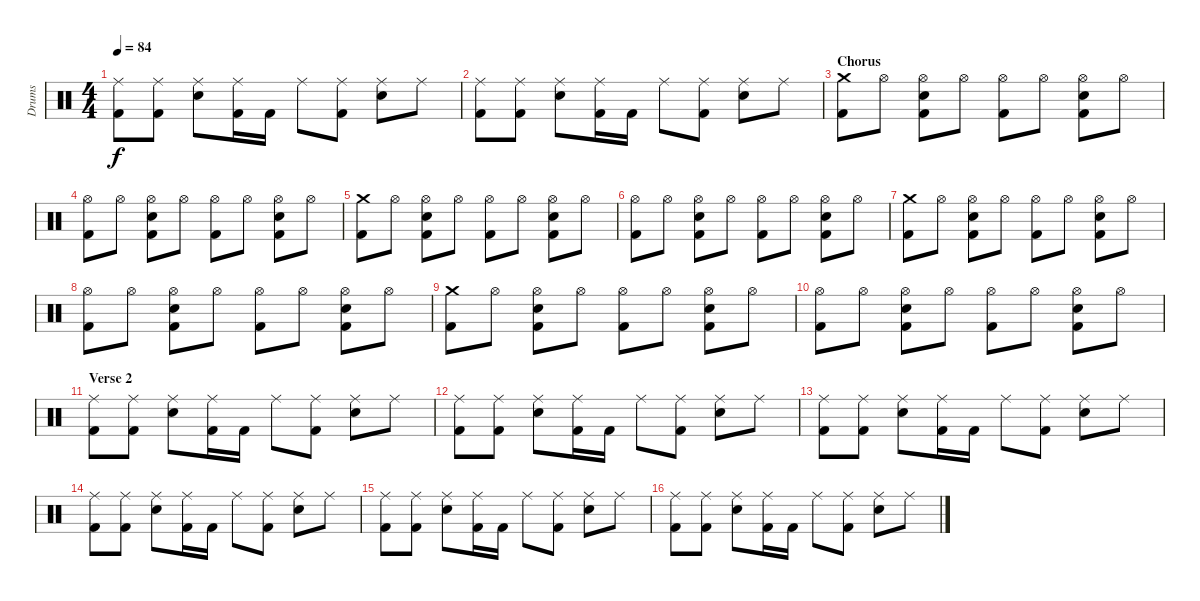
\track ("Drums" "Drums") {instrument percussion}
\staff {score}
\articulation defaults
\ts (4 4)
\tempo 84
\clef neutral
\ks c
("Ride (middle)" "Kick (hit) 2").8{dy f} ("Ride (middle)" "Kick (hit) 2").8 ("Ride (middle)" "Electric Snare (hit)").8 ("Ride (middle)" "Kick (hit) 2").16 "Kick (hit) 2".16 "Ride (middle)".8 ("Ride (middle)" "Kick (hit) 2").8 ("Ride (middle)" "Electric Snare (hit)").8 "Ride (middle)".8 |
("Ride (middle)" "Kick (hit) 2").8 ("Ride (middle)" "Kick (hit) 2").8 ("Ride (middle)" "Electric Snare (hit)").8 ("Ride (middle)" "Kick (hit) 2").16 "Kick (hit) 2".16 "Ride (middle)".8 ("Ride (middle)" "Kick (hit) 2").8 ("Ride (middle)" "Electric Snare (hit)").8 "Ride (middle)".8 |
\section ("" "Chorus")
("Crash medium (hit)" "Kick (hit) 2").8 "Hi-Hat (open)".8 ("Hi-Hat (open)" "Electric Snare (hit)" "Kick (hit) 2").8 "Hi-Hat (open)".8 ("Hi-Hat (open)" "Kick (hit) 2").8 "Hi-Hat (open)".8 ("Hi-Hat (open)" "Electric Snare (hit)" "Kick (hit) 2").8 "Hi-Hat (open)".8 |
("Hi-Hat (open)" "Kick (hit) 2").8 "Hi-Hat (open)".8 ("Hi-Hat (open)" "Electric Snare (hit)" "Kick (hit) 2").8 "Hi-Hat (open)".8 ("Hi-Hat (open)" "Kick (hit) 2").8 "Hi-Hat (open)".8 ("Hi-Hat (open)" "Electric Snare (hit)" "Kick (hit) 2").8 "Hi-Hat (open)".8 |
("Crash medium (hit)" "Kick (hit) 2").8 "Hi-Hat (open)".8 ("Hi-Hat (open)" "Electric Snare (hit)" "Kick (hit) 2").8 "Hi-Hat (open)".8 ("Hi-Hat (open)" "Kick (hit) 2").8 "Hi-Hat (open)".8 ("Hi-Hat (open)" "Electric Snare (hit)" "Kick (hit) 2").8 "Hi-Hat (open)".8 |
("Hi-Hat (open)" "Kick (hit) 2").8 "Hi-Hat (open)".8 ("Hi-Hat (open)" "Electric Snare (hit)" "Kick (hit) 2").8 "Hi-Hat (open)".8 ("Hi-Hat (open)" "Kick (hit) 2").8 "Hi-Hat (open)".8 ("Hi-Hat (open)" "Electric Snare (hit)" "Kick (hit) 2").8 "Hi-Hat (open)".8 |
("Crash medium (hit)" "Kick (hit) 2").8 "Hi-Hat (open)".8 ("Hi-Hat (open)" "Electric Snare (hit)" "Kick (hit) 2").8 "Hi-Hat (open)".8 ("Hi-Hat (open)" "Kick (hit) 2").8 "Hi-Hat (open)".8 ("Hi-Hat (open)" "Electric Snare (hit)" "Kick (hit) 2").8 "Hi-Hat (open)".8 |
("Hi-Hat (open)" "Kick (hit) 2").8 "Hi-Hat (open)".8 ("Hi-Hat (open)" "Electric Snare (hit)" "Kick (hit) 2").8 "Hi-Hat (open)".8 ("Hi-Hat (open)" "Kick (hit) 2").8 "Hi-Hat (open)".8 ("Hi-Hat (open)" "Electric Snare (hit)" "Kick (hit) 2").8 "Hi-Hat (open)".8 |
("Crash medium (hit)" "Kick (hit) 2").8 "Hi-Hat (open)".8 ("Hi-Hat (open)" "Electric Snare (hit)" "Kick (hit) 2").8 "Hi-Hat (open)".8 ("Hi-Hat (open)" "Kick (hit) 2").8 "Hi-Hat (open)".8 ("Hi-Hat (open)" "Electric Snare (hit)" "Kick (hit) 2").8 "Hi-Hat (open)".8 |
("Hi-Hat (open)" "Kick (hit) 2").8 "Hi-Hat (open)".8 ("Hi-Hat (open)" "Electric Snare (hit)" "Kick (hit) 2").8 "Hi-Hat (open)".8 ("Hi-Hat (open)" "Kick (hit) 2").8 "Hi-Hat (open)".8 ("Hi-Hat (open)" "Electric Snare (hit)" "Kick (hit) 2").8 "Hi-Hat (open)".8 |
\section ("" "Verse 2")
("Ride (middle)" "Kick (hit) 2").8 ("Ride (middle)" "Kick (hit) 2").8 ("Ride (middle)" "Electric Snare (hit)").8 ("Ride (middle)" "Kick (hit) 2").16 "Kick (hit) 2".16 "Ride (middle)".8 ("Ride (middle)" "Kick (hit) 2").8 ("Ride (middle)" "Electric Snare (hit)").8 "Ride (middle)".8 |
("Ride (middle)" "Kick (hit) 2").8 ("Ride (middle)" "Kick (hit) 2").8 ("Ride (middle)" "Electric Snare (hit)").8 ("Ride (middle)" "Kick (hit) 2").16 "Kick (hit) 2".16 "Ride (middle)".8 ("Ride (middle)" "Kick (hit) 2").8 ("Ride (middle)" "Electric Snare (hit)").8 "Ride (middle)".8 |
("Ride (middle)" "Kick (hit) 2").8 ("Ride (middle)" "Kick (hit) 2").8 ("Ride (middle)" "Electric Snare (hit)").8 ("Ride (middle)" "Kick (hit) 2").16 "Kick (hit) 2".16 "Ride (middle)".8 ("Ride (middle)" "Kick (hit) 2").8 ("Ride (middle)" "Electric Snare (hit)").8 "Ride (middle)".8 |
("Ride (middle)" "Kick (hit) 2").8 ("Ride (middle)" "Kick (hit) 2").8 ("Ride (middle)" "Electric Snare (hit)").8 ("Ride (middle)" "Kick (hit) 2").16 "Kick (hit) 2".16 "Ride (middle)".8 ("Ride (middle)" "Kick (hit) 2").8 ("Ride (middle)" "Electric Snare (hit)").8 "Ride (middle)".8 |
("Ride (middle)" "Kick (hit) 2").8 ("Ride (middle)" "Kick (hit) 2").8 ("Ride (middle)" "Electric Snare (hit)").8 ("Ride (middle)" "Kick (hit) 2").16 "Kick (hit) 2".16 "Ride (middle)".8 ("Ride (middle)" "Kick (hit) 2").8 ("Ride (middle)" "Electric Snare (hit)").8 "Ride (middle)".8 |
("Ride (middle)" "Kick (hit) 2").8 ("Ride (middle)" "Kick (hit) 2").8 ("Ride (middle)" "Electric Snare (hit)").8 ("Ride (middle)" "Kick (hit) 2").16 "Kick (hit) 2".16 "Ride (middle)".8 ("Ride (middle)" "Kick (hit) 2").8 ("Ride (middle)" "Electric Snare (hit)").8 "Ride (middle)".8
